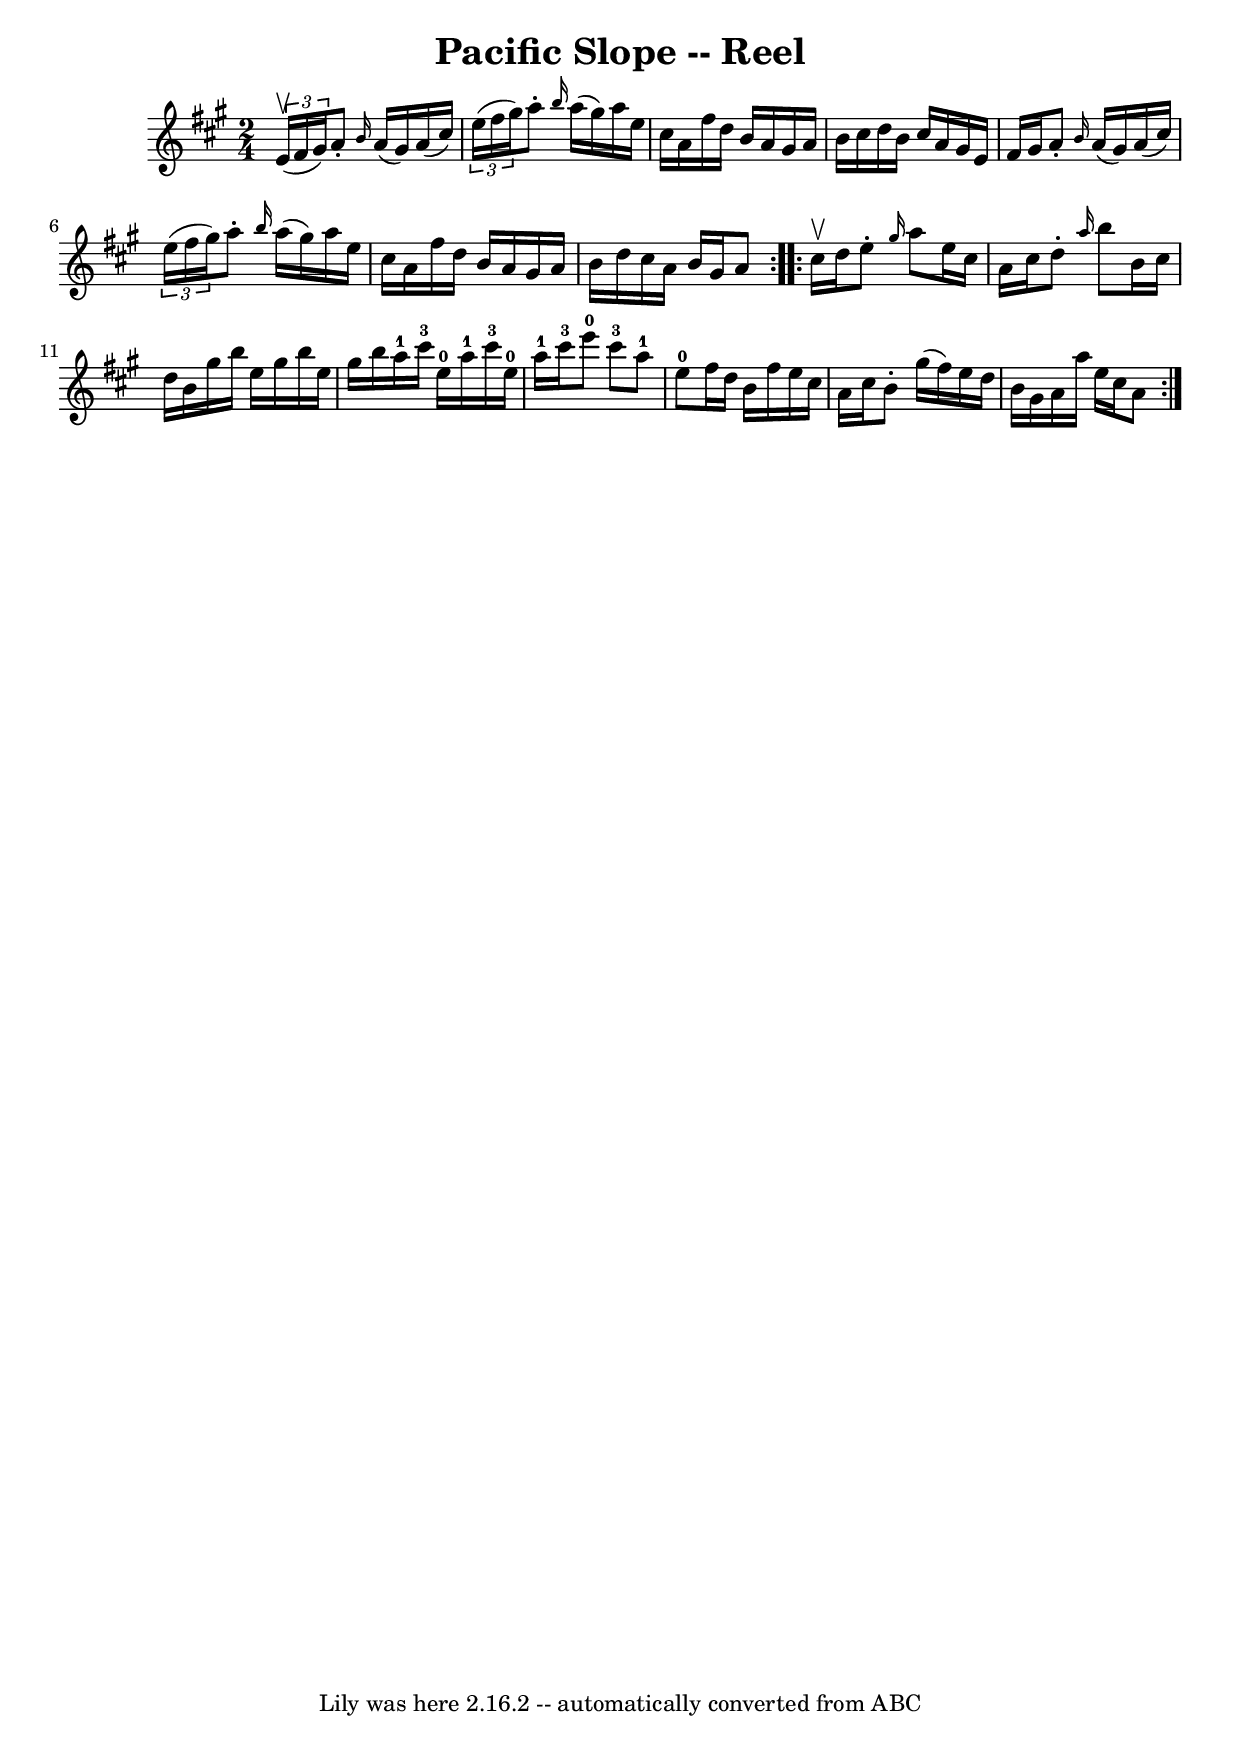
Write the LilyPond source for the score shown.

\version "2.16.2"
\include "Mammoth.ily"
\header {
  %% book = "Ryan's Mammoth Collection"
 crossRefNumber = "1"
 footnotes = "\\\\298"
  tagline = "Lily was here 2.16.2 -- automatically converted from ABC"
  title = "Pacific Slope -- Reel"

}
voicedefault =  {



  \repeat volta 2 {

    \time 2/4 
    \key a \major
    \times 2/3 { e'16^\upbow(fs'16 gs'16)  	       }   |
 a'8-. \grace { b'16  
		  } a'16 (gs'16) a'16 (
 cs''16)   \times 2/3 { e''16 (fs''16 gs''16)  			  }    |
    
 a''8-. \grace { b''16  
		   } a''16 (gs''16) a''16 e''16 cs''16 a'16     |
 fs''16 d''16 b'16 a'16 gs'16 a'16 b'16 cs''16     |
 d''16 b'16 cs''16 a'16 gs'16 e'16 fs'16 gs'16     |
 a'8-. \grace { b'16  
		  }   
 a'16 (gs'16) a'16 (cs''16)   \times 2/3 { e''16 (fs''16   
						gs''16)  					      }    |
 a''8-. \grace { b''16   		   } a''16 (gs''16) a''16 e''16 cs''16 a'16     |
 fs''16 d''16 b'16 a'16 gs'16 a'16 b'16 d''16     |
 cs''16 a'16 b'16  
 gs'16 a'8    
  }     
  \repeat volta 2 { cs''16^\upbow d''16   |
    
 e''8-. \grace { gs''16   		   } a''8 e''16 cs''16 a'16 cs''16   |
 d''8-. \grace { a''16  
		   } b''8 b'16 cs''16 d''16 b'16     |
 gs''16 b''16 e''16 gs''16 b''16 e''16 gs''16 b''16     |
 a''16-1 cs'''16-3 e''16-0 a''16-1 cs'''16-3 e''16-0 a''16-1 cs'''16-3     |
 e'''8-0 cs'''8-3 a''8-1 e''8-0   |
 fs''16 d''16 b'16 fs''16 e''16 cs''16 a'16 cs''16      |
 b'8-. gs''16 (fs''16) e''16 d''16 b'16 gs'16   |
 a'16 a''16 e''16 cs''16 a'8    
  }   

}

\score{
  <<

    \context Staff="default"
    {
      \voicedefault 
      
    }

  >>
  \layout {
    
  }
  \midi {
  }

}
